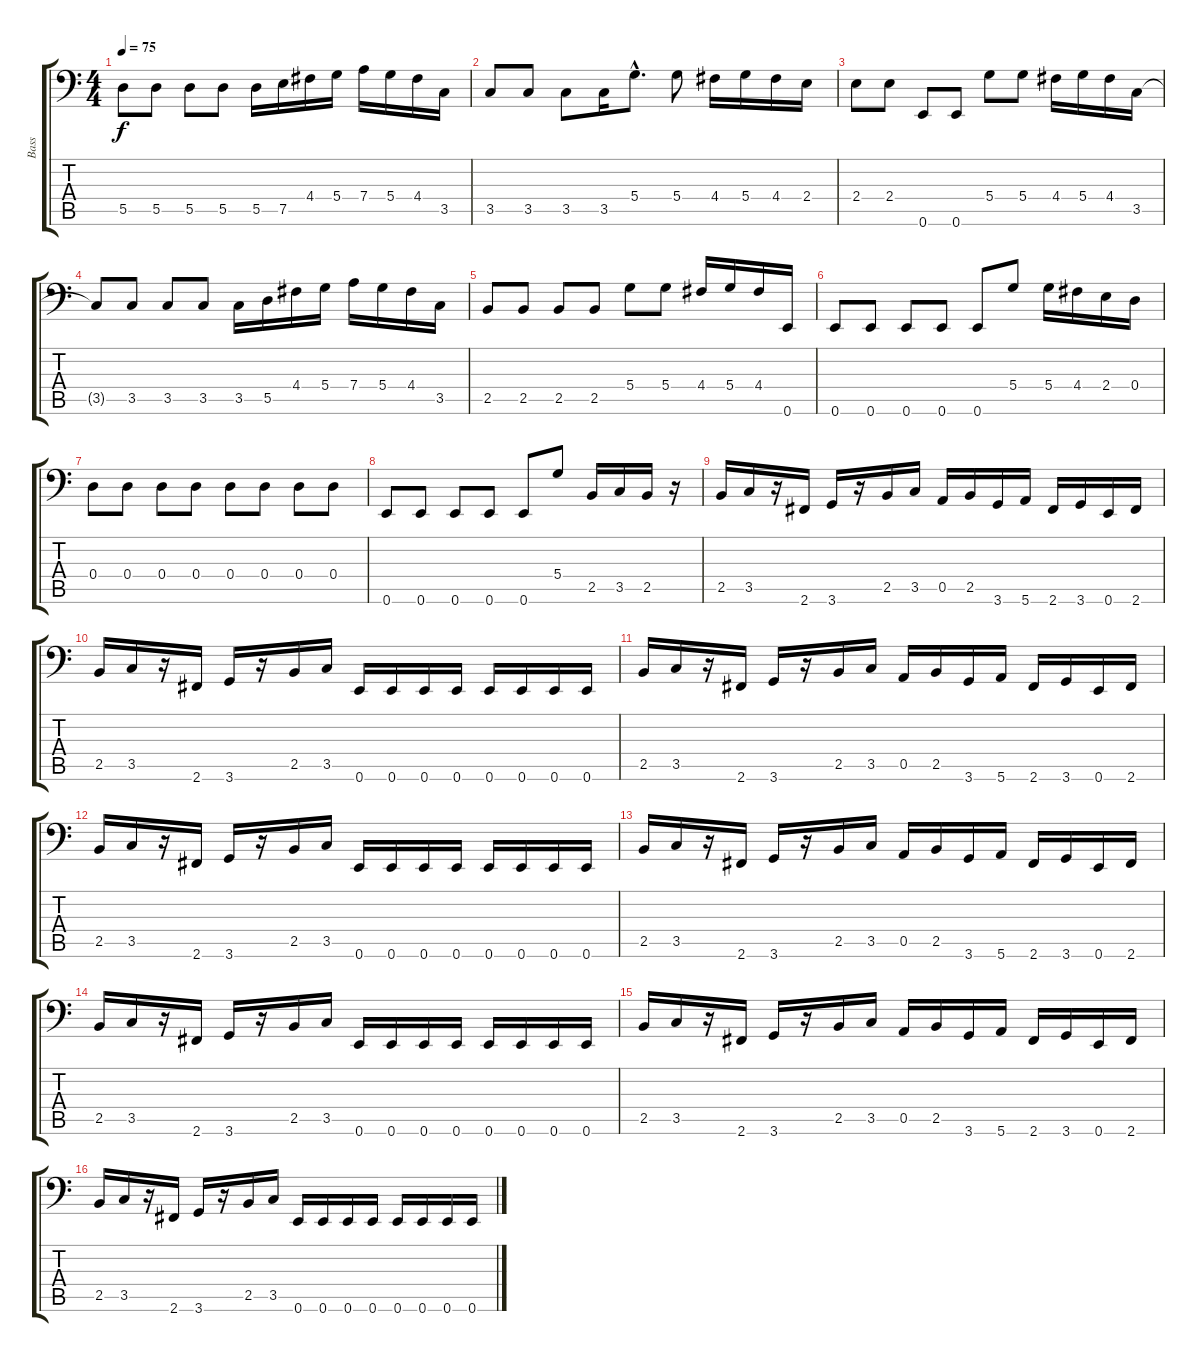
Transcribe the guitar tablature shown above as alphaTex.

\track ("Bass" "Bass") {instrument electricbassfinger}
\staff {score tabs}
\tuning (E3 B2 G2 D2 A1 E1) {hide}
\ts (4 4)
\tempo 75
\clef f4
\ks c
5.5.8{dy f} 5.5.8 5.5.8 5.5.8 5.5.16 7.5.16 4.4.16 5.4.16 7.4.16 5.4.16 4.4.16 3.5.16 |
3.5.8 3.5.8 3.5.8 3.5.16 5.4{hac}.8{d} 5.4.8 4.4.16 5.4.16 4.4.16 2.4.16 |
2.4.8 2.4.8 0.6.8 0.6.8 5.4.8 5.4.8 4.4.16 5.4.16 4.4.16 3.5.16 |
3.5{t}.8 3.5.8 3.5.8 3.5.8 3.5.16 5.5.16 4.4.16 5.4.16 7.4.16 5.4.16 4.4.16 3.5.16 |
2.5.8 2.5.8 2.5.8 2.5.8 5.4.8 5.4.8 4.4.16 5.4.16 4.4.16 0.6.16 |
0.6.8 0.6.8 0.6.8 0.6.8 0.6.8 5.4.8 5.4.16 4.4.16 2.4.16 0.4.16 |
0.4.8 0.4.8 0.4.8 0.4.8 0.4.8 0.4.8 0.4.8 0.4.8 |
0.6.8 0.6.8 0.6.8 0.6.8 0.6.8 5.4.8 2.5.16 3.5.16 2.5.16 r.16 |
2.5.16 3.5.16 r.16 2.6.16 3.6.16 r.16 2.5.16 3.5.16 0.5.16 2.5.16 3.6.16 5.6.16 2.6.16 3.6.16 0.6.16 2.6.16 |
2.5.16 3.5.16 r.16 2.6.16 3.6.16 r.16 2.5.16 3.5.16 0.6.16 0.6.16 0.6.16 0.6.16 0.6.16 0.6.16 0.6.16 0.6.16 |
2.5.16 3.5.16 r.16 2.6.16 3.6.16 r.16 2.5.16 3.5.16 0.5.16 2.5.16 3.6.16 5.6.16 2.6.16 3.6.16 0.6.16 2.6.16 |
2.5.16 3.5.16 r.16 2.6.16 3.6.16 r.16 2.5.16 3.5.16 0.6.16 0.6.16 0.6.16 0.6.16 0.6.16 0.6.16 0.6.16 0.6.16 |
2.5.16 3.5.16 r.16 2.6.16 3.6.16 r.16 2.5.16 3.5.16 0.5.16 2.5.16 3.6.16 5.6.16 2.6.16 3.6.16 0.6.16 2.6.16 |
2.5.16 3.5.16 r.16 2.6.16 3.6.16 r.16 2.5.16 3.5.16 0.6.16 0.6.16 0.6.16 0.6.16 0.6.16 0.6.16 0.6.16 0.6.16 |
2.5.16 3.5.16 r.16 2.6.16 3.6.16 r.16 2.5.16 3.5.16 0.5.16 2.5.16 3.6.16 5.6.16 2.6.16 3.6.16 0.6.16 2.6.16 |
2.5.16 3.5.16 r.16 2.6.16 3.6.16 r.16 2.5.16 3.5.16 0.6.16 0.6.16 0.6.16 0.6.16 0.6.16 0.6.16 0.6.16 0.6.16
